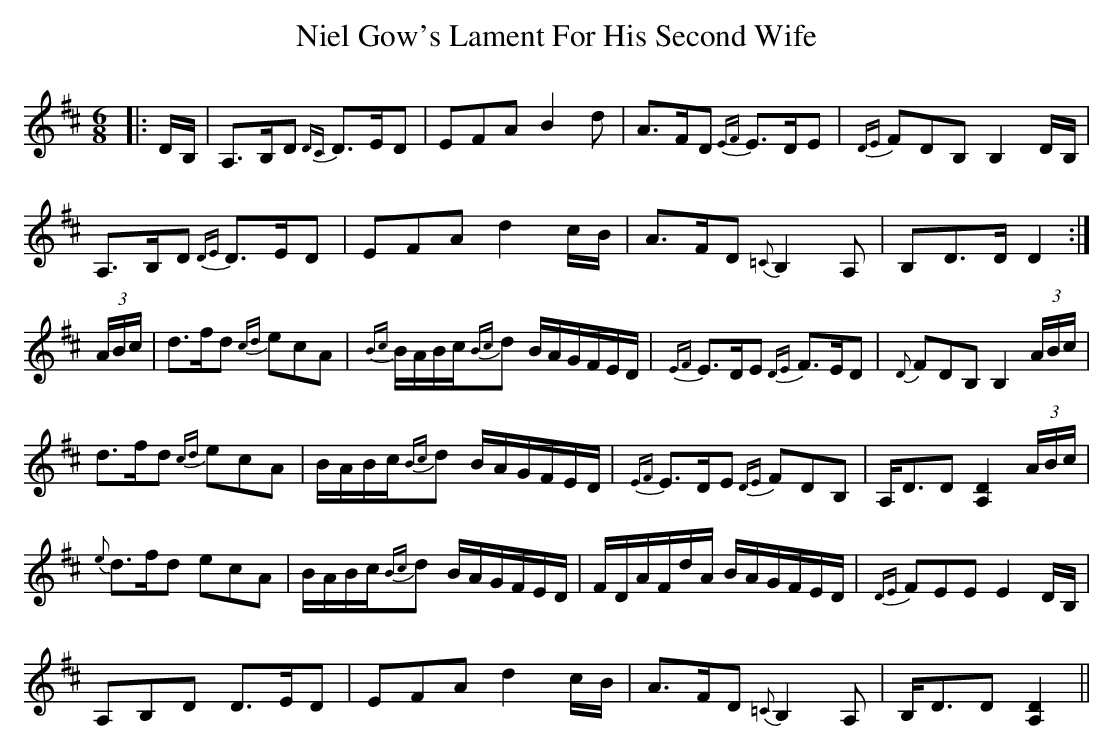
X:1
T: Niel Gow's Lament For His Second Wife
M: 6/8
L: 1/8
K: Dmaj
|:D/B,/|A,>B,D {DC}D>ED|EFA B2d|A>FD {EF}E>DE|{DE}FDB, B,2D/B,/|
A,>B,D {DE}D>ED|EFA d2c/B/|A>FD {=C}B,2 A,|B,D>D D2:|
(3A/B/c/|d>fd {cd}ecA|{Bc}B/A/B/c/{Bc}d B/A/G/F/E/D/|{EF}E>DE {DE}F>ED|{D}FDB, B,2 (3A/B/c/|
d>fd {cd}ecA|B/A/B/c/{Bc}d B/A/G/F/E/D/|{EF}E>DE {DE}FDB,|A,<DD [D2A,2] (3A/B/c/|
{e}d>fd ecA|B/A/B/c/{Bc}d B/A/G/F/E/D/|F/D/A/F/d/A/ B/A/G/F/E/D/|{DE}FEE E2D/B,/|
A,B,D D>ED|EFA d2c/B/|A>FD {=C}B,2A,|B,<DD [D2A,2]||
